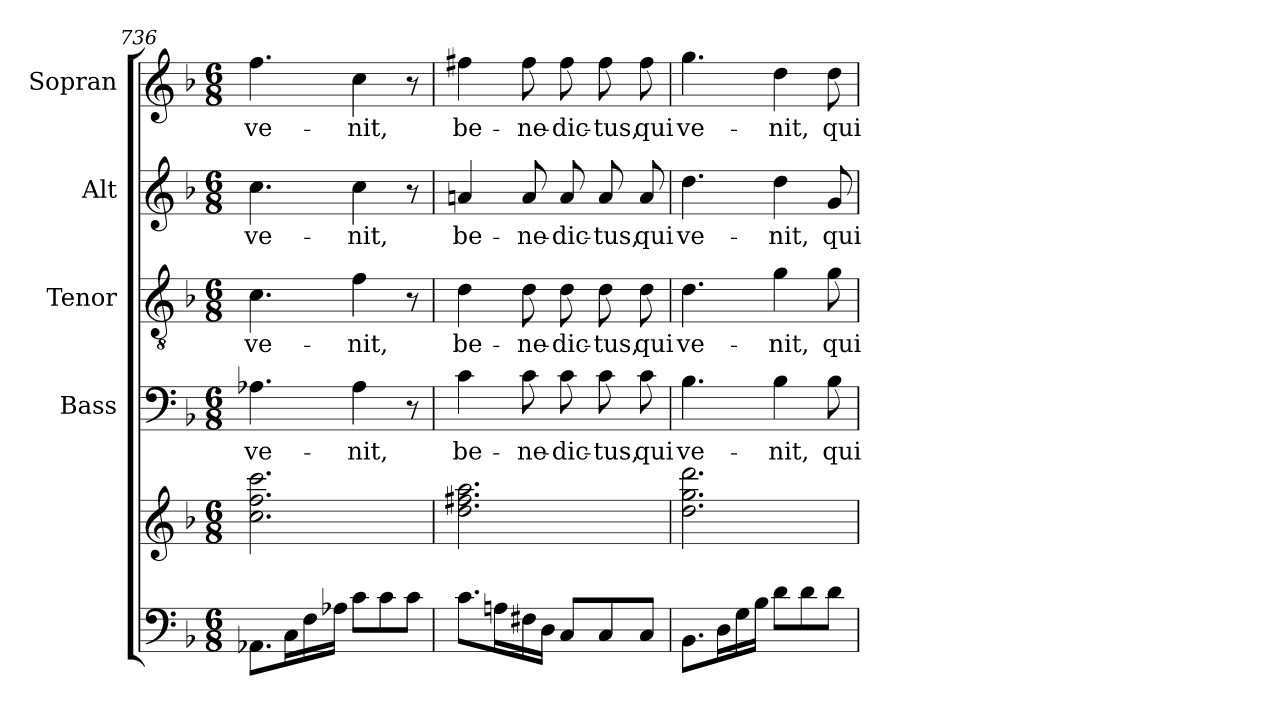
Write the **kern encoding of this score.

**kern	**kern	**kern	**text	**kern	**text	**kern	**text	**kern	**text
*part5	*part5	*part4	*part4	*part3	*part3	*part2	*part2	*part1	*part1
*staff6	*staff5	*staff4	*staff4	*staff3	*staff3	*staff2	*staff2	*staff1	*staff1
*	*	*I"Bass	*	*I"Tenor	*	*I"Alt	*	*I"Sopran	*
*	*	*I'B.	*	*I'T.	*	*I'A.	*	*I'S.	*
*clefF4	*clefG2	*clefF4	*	*clefGv2	*	*clefG2	*	*clefG2	*
*k[b-]	*k[b-]	*k[b-]	*	*k[b-]	*	*k[b-]	*	*k[b-]	*
*F:	*F:	*F:	*	*F:	*	*F:	*	*F:	*
*M6/8	*M6/8	*M6/8	*	*M6/8	*	*M6/8	*	*M6/8	*
=736	=736	=736	=736	=736	=736	=736	=736	=736	=736
!	!	!	!LO:LY:b	!	!LO:LY:b	!	!LO:LY:b	!	!LO:LY:b
8.AA-X\L	2.cc\ 2.ff\ 2.ccc\	4.A-X\	ve-	4.c\	ve-	4.cc\	ve-	4.ff\	ve-
16C\L	.	.	.	.	.	.	.	.	.
16F\	.	.	.	.	.	.	.	.	.
16A-X\JJ	.	.	.	.	.	.	.	.	.
!	!	!	!LO:LY:b	!	!LO:LY:b	!	!LO:LY:b	!	!LO:LY:b
8c\L	.	4A-\	-nit,	4f\	-nit,	4cc\	-nit,	4cc\	-nit,
8c\	.	.	.	.	.	.	.	.	.
8c\J	.	8r	.	8r	.	8r	.	8r	.
=737	=737	=737	=737	=737	=737	=737	=737	=737	=737
!	!	!	!LO:LY:b	!	!LO:LY:b	!	!LO:LY:b	!	!LO:LY:b
8.c\L	2.dd\ 2.ff#X\ 2.aa\	4c\	be-	4d\	be-	4an/	be-	4ff#X\	be-
16An\L	.	.	.	.	.	.	.	.	.
!	!	!	!LO:LY:b	!	!LO:LY:b	!	!LO:LY:b	!	!LO:LY:b
16F#X\	.	8c\	-ne-	8d\	-ne-	8a/	-ne-	8ff#\	-ne-
16D\JJ	.	.	.	.	.	.	.	.	.
!	!	!	!LO:LY:b	!	!LO:LY:b	!	!LO:LY:b	!	!LO:LY:b
8C/L	.	8c\	-dic-	8d\	-dic-	8a/	-dic-	8ff#\	-dic-
!	!	!	!LO:LY:b	!	!LO:LY:b	!	!LO:LY:b	!	!LO:LY:b
8C/	.	8c\	-tus,	8d\	-tus,	8a/	-tus,	8ff#\	-tus,
!	!	!	!LO:LY:b	!	!LO:LY:b	!	!LO:LY:b	!	!LO:LY:b
8C/J	.	8c\	qui	8d\	qui	8a/	qui	8ff#\	qui
!!LO:LB:g=z
=738	=738	=738	=738	=738	=738	=738	=738	=738	=738
!	!	!	!LO:LY:b	!	!LO:LY:b	!	!LO:LY:b	!	!LO:LY:b
8.BB-\L	2.dd\ 2.gg\ 2.ddd\	4.B-\	ve-	4.d\	ve-	4.dd\	ve-	4.gg\	ve-
16D\L	.	.	.	.	.	.	.	.	.
16G\	.	.	.	.	.	.	.	.	.
16B-\JJ	.	.	.	.	.	.	.	.	.
!	!	!	!LO:LY:b	!	!LO:LY:b	!	!LO:LY:b	!	!LO:LY:b
8d\L	.	4B-\	-nit,	4g\	-nit,	4dd\	-nit,	4dd\	-nit,
8d\	.	.	.	.	.	.	.	.	.
!	!	!	!LO:LY:b	!	!LO:LY:b	!	!LO:LY:b	!	!LO:LY:b
8d\J	.	8B-\	qui	8g\	qui	8g/	qui	8dd\	qui
=	=	=	=	=	=	=	=	=	=
*-	*-	*-	*-	*-	*-	*-	*-	*-	*-
